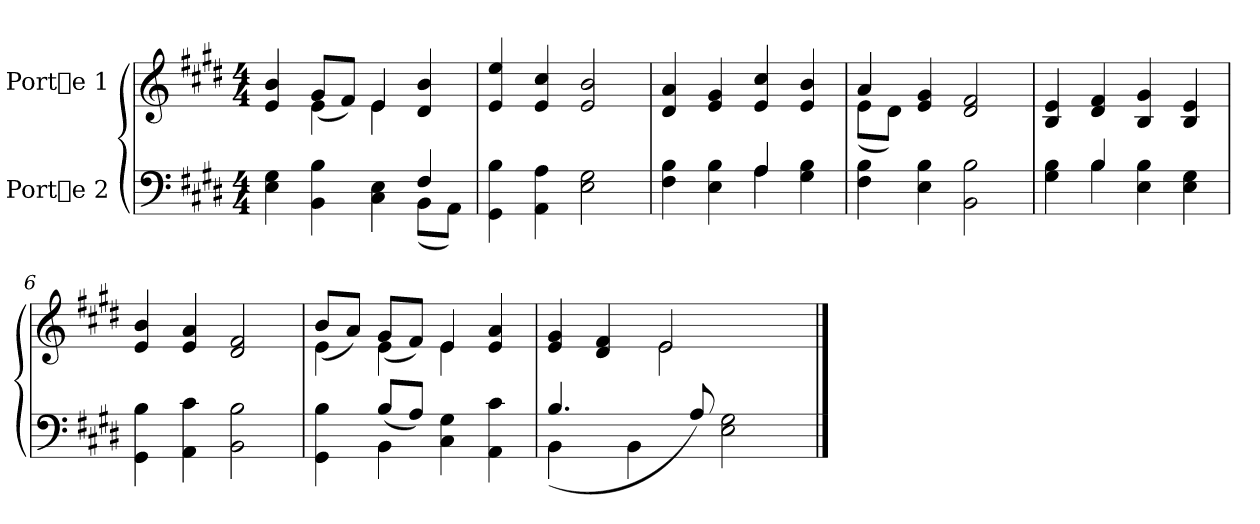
**kern	**kern
*part2	*part1
*staff2	*staff1
*I"Porte 2	*I"Porte 1
!!LO:PB:g=z
*stria5	*stria5
*clefF4	*clefG2
*k[f#c#g#d#]	*k[f#c#g#d#]
*E:	*E:
*M4/4	*M4/4
*MM112	*MM112
=1	=1
*^	*^
4G#\ 4E\	2.ryy	4b/ 4e/	4ryy
4B\ 4BB\	.	4e\	(>8g#/L
.	.	.	8f#/J)
4E\ 4C#\	.	4e/	4e\
4F#/	(>8BB\L	4b/ 4d#/	4ryy
.	8AA\J)	.	.
*v	*v	*	*
*	*v	*v
=2	=2
4B\ 4GG#\	4ee/ 4e/
4A\ 4AA\	4cc#/ 4e/
2G#\ 2E\	2b/ 2e/
=3	=3
*^	*
4B\ 4F#\	2ryy	4a/ 4d#/
4B\ 4E\	.	4g#/ 4e/
4A/	4A\	4cc#/ 4e/
4B\ 4G#\	4ryy	4b/ 4e/
*v	*v	*
!!LO:LB:g=z
=4	=4
*	*^
4B\ 4F#\	4a/	(>8e\L
.	.	8d#\J)
4B\ 4E\	4g#/ 4e/	2.ryy
2B\ 2BB\	2f#/ 2d#/	.
*	*v	*v
=5	=5
*^	*
4B\ 4G#\	4ryy	4e/ 4B/
4B/	4B\	4f#/ 4d#/
4B\ 4E\	2ryy	4g#/ 4B/
4G#\ 4E\	.	4e/ 4B/
*v	*v	*
=6	=6
4B\ 4GG#\	4b/ 4e/
4c#\ 4AA\	4a/ 4e/
2B\ 2BB\	2f#/ 2d#/
=7	=7
*^	*^
4B\ 4GG#\	4ryy	4e\	(>8b/L
.	.	.	8a/J)
4BB\	(>8B/L	4e\	(>8g#/L
.	8A/J)	.	8f#/J)
4G#\ 4C#\	2ryy	4e/	4e\
4c#\ 4AA\	.	4a/ 4e/	4ryy
!!LO:LB:g=z	!!
=8	=8	=8	=8
4.B/	(>4BB\	4g#/ 4e/	2ryy
.	1ryy	4f#/ 4d#/	.
4BB\	.	.	.
.	.	2e/	2e\
8A/)	.	.	.
2G#\ 2E\	.	.	.
.	.	4ryy	4ryy
*v	*v	*	*
*	*v	*v
==	==
*-	*-
